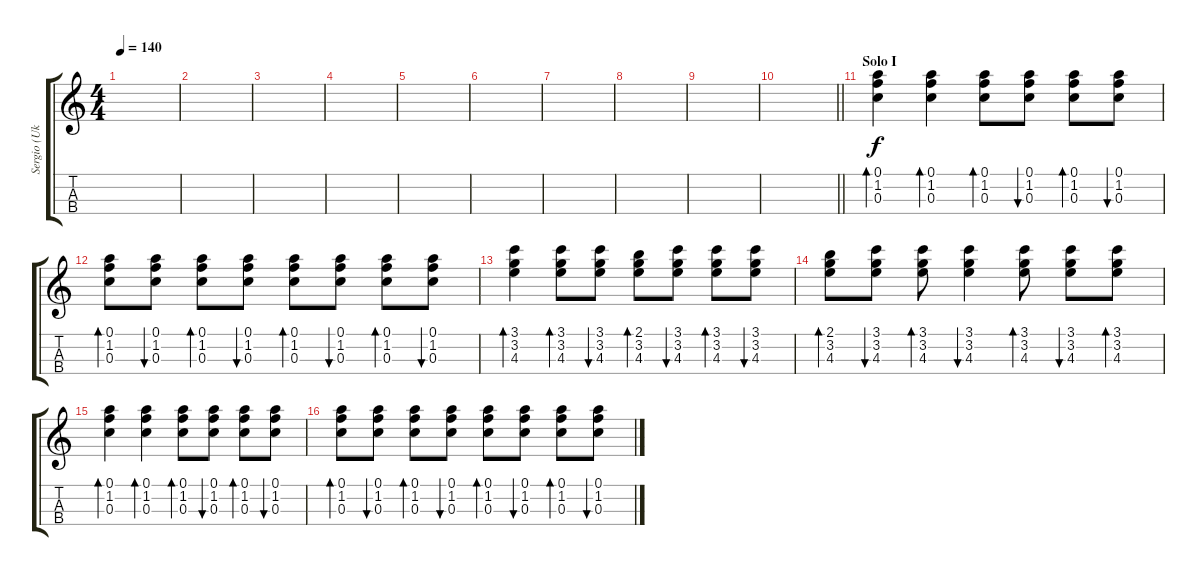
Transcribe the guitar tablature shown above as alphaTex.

\track ("Sergio (Uke)" "Sergio (Uk") {instrument acousticguitarnylon}
\staff {score tabs}
\tuning (A4 E4 C4 G4) {hide}
\ts (4 4)
\tempo 140
\clef g2
\ks c
|
|
|
|
|
|
|
|
|
\barLineRight lightlight
|
\section ("" "Solo I")
(0.1 1.2 0.3).4{bd 30} (0.1 1.2 0.3).4{bd 30} (0.1 1.2 0.3).8{bd 30} (0.1 1.2 0.3).8{bu 30} (0.1 1.2 0.3).8{bd 30} (0.1 1.2 0.3).8{bu 30} |
(0.1 1.2 0.3).8{bd 30} (0.1 1.2 0.3).8{bu 30} (0.1 1.2 0.3).8{bd 30} (0.1 1.2 0.3).8{bu 30} (0.1 1.2 0.3).8{bd 30} (0.1 1.2 0.3).8{bu 30} (0.1 1.2 0.3).8{bd 30} (0.1 1.2 0.3).8{bu 30} |
(3.1 3.2 4.3).4{bd 30} (3.1 3.2 4.3).8{bd 30} (3.1 3.2 4.3).8{bu 30} (2.1 3.2 4.3).8{bd 30} (3.1 3.2 4.3).8{bu 30} (3.1 3.2 4.3).8{bd 30} (3.1 3.2 4.3).8{bu 30} |
(2.1 3.2 4.3).8{bd 30} (3.1 3.2 4.3).8{bu 30} (3.1 3.2 4.3).8{bd 30} (3.1 3.2 4.3).4{bu 30} (3.1 3.2 4.3).8{bd 30} (3.1 3.2 4.3).8{bu 30} (3.1 3.2 4.3).8{bd 30} |
(0.1 1.2 0.3).4{bd 30} (0.1 1.2 0.3).4{bd 30} (0.1 1.2 0.3).8{bd 30} (0.1 1.2 0.3).8{bu 30} (0.1 1.2 0.3).8{bd 30} (0.1 1.2 0.3).8{bu 30} |
(0.1 1.2 0.3).8{bd 30} (0.1 1.2 0.3).8{bu 30} (0.1 1.2 0.3).8{bd 30} (0.1 1.2 0.3).8{bu 30} (0.1 1.2 0.3).8{bd 30} (0.1 1.2 0.3).8{bu 30} (0.1 1.2 0.3).8{bd 30} (0.1 1.2 0.3).8{bu 30}
